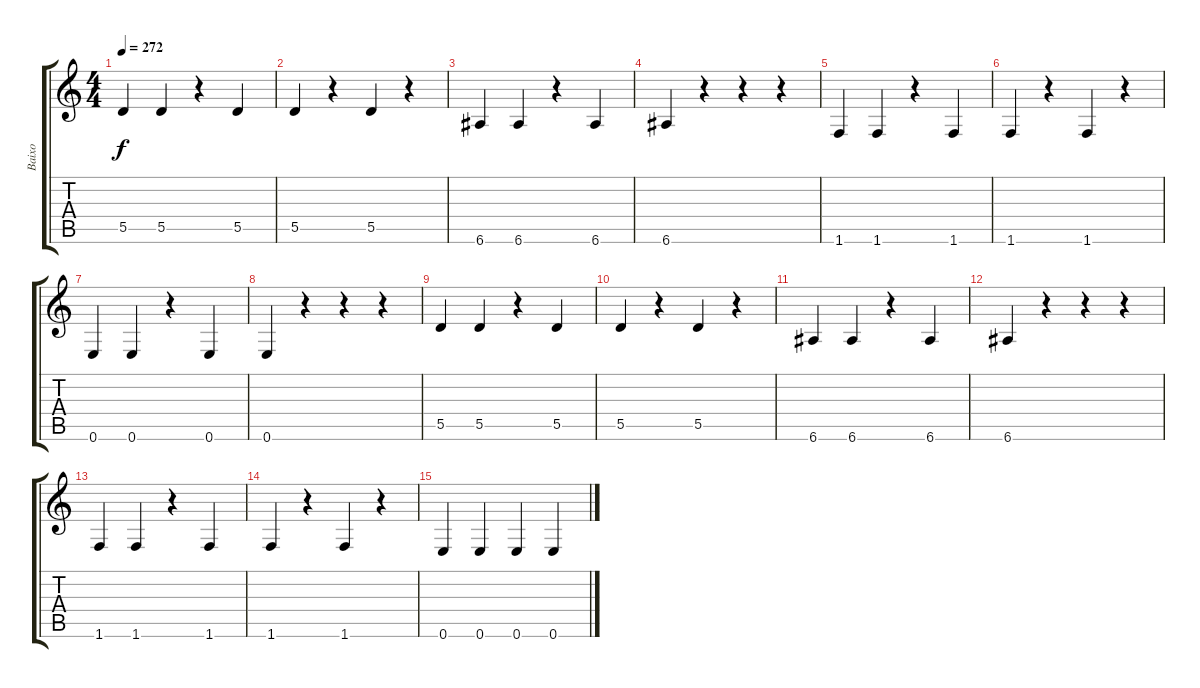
\track ("Baixo" "Baixo") {instrument electricbassfinger}
\staff {score tabs}
\tuning (E4 B3 G3 D3 A2 E2) {hide}
\ts (4 4)
\tempo 272
\clef g2
\ks c
5.5.4{dy f} 5.5.4 r.4 5.5.4 |
5.5.4 r.4 5.5.4 r.4 |
6.6.4 6.6.4 r.4 6.6.4 |
6.6.4 r.4 r.4 r.4 |
1.6.4 1.6.4 r.4 1.6.4 |
1.6.4 r.4 1.6.4 r.4 |
0.6.4 0.6.4 r.4 0.6.4 |
0.6.4 r.4 r.4 r.4 |
5.5.4 5.5.4 r.4 5.5.4 |
5.5.4 r.4 5.5.4 r.4 |
6.6.4 6.6.4 r.4 6.6.4 |
6.6.4 r.4 r.4 r.4 |
1.6.4 1.6.4 r.4 1.6.4 |
1.6.4 r.4 1.6.4 r.4 |
0.6.4 0.6.4 0.6.4 0.6.4
